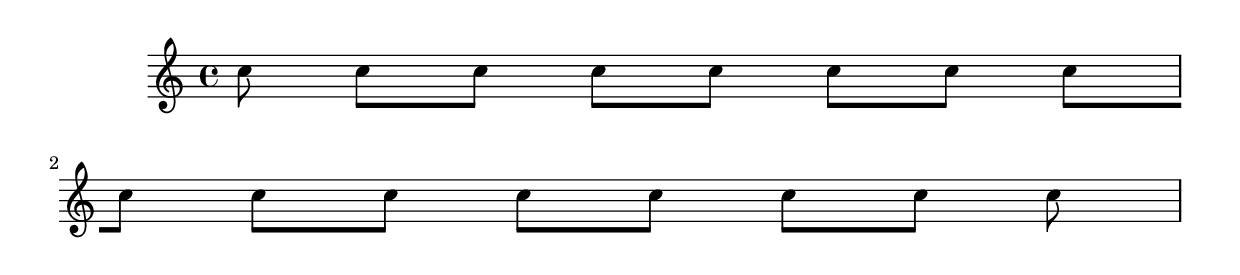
%% Do not edit this file; it is automatically
%% generated from LSR http://lsr.dsi.unimi.it
%% This file is in the public domain.
\version "2.13.4"

\header {
  lsrtags = "rhythms"

%% Translation of GIT committish: b2d4318d6c53df8469dfa4da09b27c15a374d0ca
  texidoces = "
Normalmente están prohibidos los saltos de línea si las barras
atraviesan las líneas divisorias.  Se puede cambiar este
comportamiento como se muestra aquí:

"
  doctitlees = "Barras que atraviesan saltos de línea"

%% Translation of GIT committish: d96023d8792c8af202c7cb8508010c0d3648899d
texidocde = "
Zeilenumbrüche sind normalerweise während Balken verboten.  Das kann geändert
werden.

"
  doctitlede = "Balken über Zeilenumbrüche"


%% Translation of GIT committish: b3196fadd8f42d05ba35e8ac42f7da3caf8a3079

  texidocfr = "
Il est normalement impensable qu'un saut de ligne tombe au milieu d'une
ligature.  LilyPond permet néanmoins de l'obtenir.

"
  doctitlefr = "Ligature au moment d'un saut de ligne"

  texidoc = "
Line breaks are normally forbidden when beams cross bar lines. This
behavior can be changed as shown:

"
  doctitle = "Beams across line breaks"
} % begin verbatim

\relative c'' {
  \override Beam #'breakable = ##t
  c8 c[ c] c[ c] c[ c] c[ \break
  c8] c[ c] c[ c] c[ c] c
}


